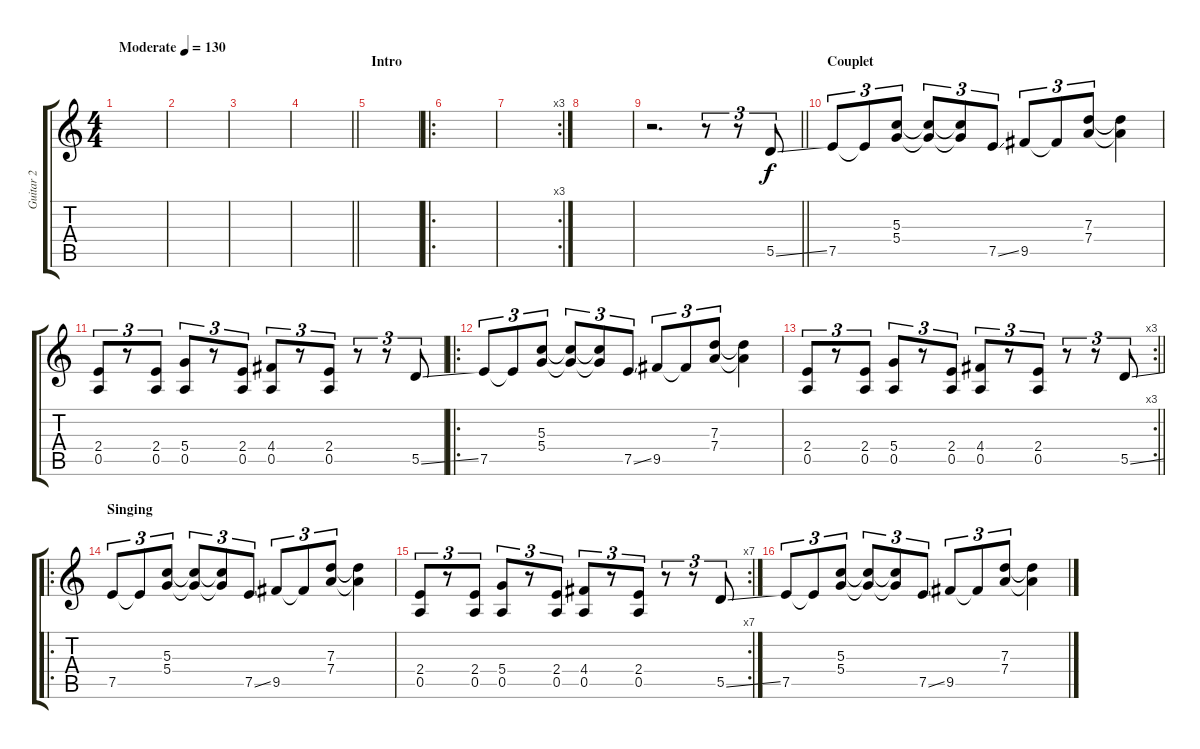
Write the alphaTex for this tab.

\track ("Guitar 2" "Guitar 2") {instrument overdrivenguitar}
\staff {score tabs}
\tuning (E4 B3 G3 D3 A2 E2) {hide}
\ts (4 4)
\tempo (130 "Moderate")
\clef g2
\ks c
|
|
|
\barLineRight lightlight
|
\section ("" "Intro")
|
\ro
|
\rc 3
|
|
\barLineRight lightlight
r.2{d} r.8{tu (3 2)} r.8{tu (3 2)} 5.5{ss}.8{tu (3 2) volume 13} |
\section ("" "Couplet")
7.5.8{tu (3 2)} 7.5{t}.8{tu (3 2)} (5.3 5.4).8{tu (3 2)} (5.3{t} 5.4{t}).8{tu (3 2)} (5.3{t} 5.4{t}).8{tu (3 2)} 7.5{ss}.8{tu (3 2)} 9.5.8{tu (3 2)} 9.5{t}.8{tu (3 2)} (7.3 7.4).8{tu (3 2)} (7.3{t} 7.4{t}).4 |
(2.4 0.5).8{tu (3 2)} r.8{tu (3 2)} (2.4 0.5).8{tu (3 2)} (5.4 0.5).8{tu (3 2)} r.8{tu (3 2)} (2.4 0.5).8{tu (3 2)} (4.4 0.5).8{tu (3 2)} r.8{tu (3 2)} (2.4 0.5).8{tu (3 2)} r.8{tu (3 2)} r.8{tu (3 2)} 5.5{ss}.8{tu (3 2)} |
\ro
7.5.8{tu (3 2)} 7.5{t}.8{tu (3 2)} (5.3 5.4).8{tu (3 2)} (5.3{t} 5.4{t}).8{tu (3 2)} (5.3{t} 5.4{t}).8{tu (3 2)} 7.5{ss}.8{tu (3 2)} 9.5.8{tu (3 2)} 9.5{t}.8{tu (3 2)} (7.3 7.4).8{tu (3 2)} (7.3{t} 7.4{t}).4 |
\rc 3
\barLineRight lightlight
(2.4 0.5).8{tu (3 2)} r.8{tu (3 2)} (2.4 0.5).8{tu (3 2)} (5.4 0.5).8{tu (3 2)} r.8{tu (3 2)} (2.4 0.5).8{tu (3 2)} (4.4 0.5).8{tu (3 2)} r.8{tu (3 2)} (2.4 0.5).8{tu (3 2)} r.8{tu (3 2)} r.8{tu (3 2)} 5.5{ss}.8{tu (3 2)} |
\ro
\section ("" "Singing")
7.5.8{tu (3 2)} 7.5{t}.8{tu (3 2)} (5.3 5.4).8{tu (3 2)} (5.3{t} 5.4{t}).8{tu (3 2)} (5.3{t} 5.4{t}).8{tu (3 2)} 7.5{ss}.8{tu (3 2)} 9.5.8{tu (3 2)} 9.5{t}.8{tu (3 2)} (7.3 7.4).8{tu (3 2)} (7.3{t} 7.4{t}).4 |
\rc 7
(2.4 0.5).8{tu (3 2)} r.8{tu (3 2)} (2.4 0.5).8{tu (3 2)} (5.4 0.5).8{tu (3 2)} r.8{tu (3 2)} (2.4 0.5).8{tu (3 2)} (4.4 0.5).8{tu (3 2)} r.8{tu (3 2)} (2.4 0.5).8{tu (3 2)} r.8{tu (3 2)} r.8{tu (3 2)} 5.5{ss}.8{tu (3 2)} |
7.5.8{tu (3 2)} 7.5{t}.8{tu (3 2)} (5.3 5.4).8{tu (3 2)} (5.3{t} 5.4{t}).8{tu (3 2)} (5.3{t} 5.4{t}).8{tu (3 2)} 7.5{ss}.8{tu (3 2)} 9.5.8{tu (3 2)} 9.5{t}.8{tu (3 2)} (7.3 7.4).8{tu (3 2)} (7.3{t} 7.4{t}).4
